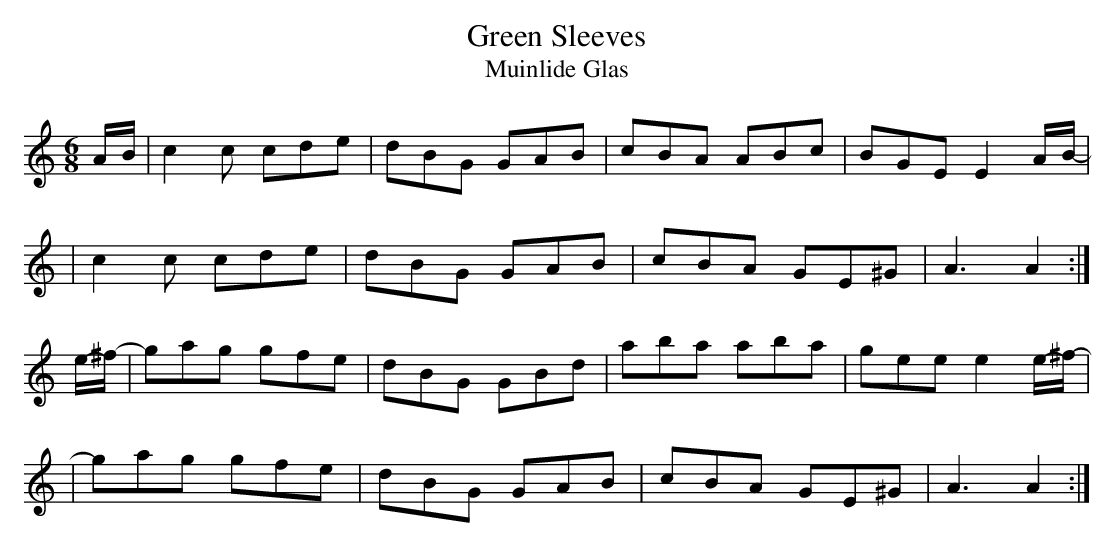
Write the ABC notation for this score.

X:1
T: Green Sleeves
T: Muinlide Glas
M: 6/8
K: Am
A/-B/-|c2 c cde|dBG GAB|cBA ABc|BGE E2 A/-B/-|
|c2 c cde|dBG GAB|cBA GE^G|A3 A2:|
e/-^f/-|gag gfe|dBG GBd|aba aba|gee e2 e/-^f/-|
|gag gfe|dBG GAB|cBA GE^G|A3 A2:|
